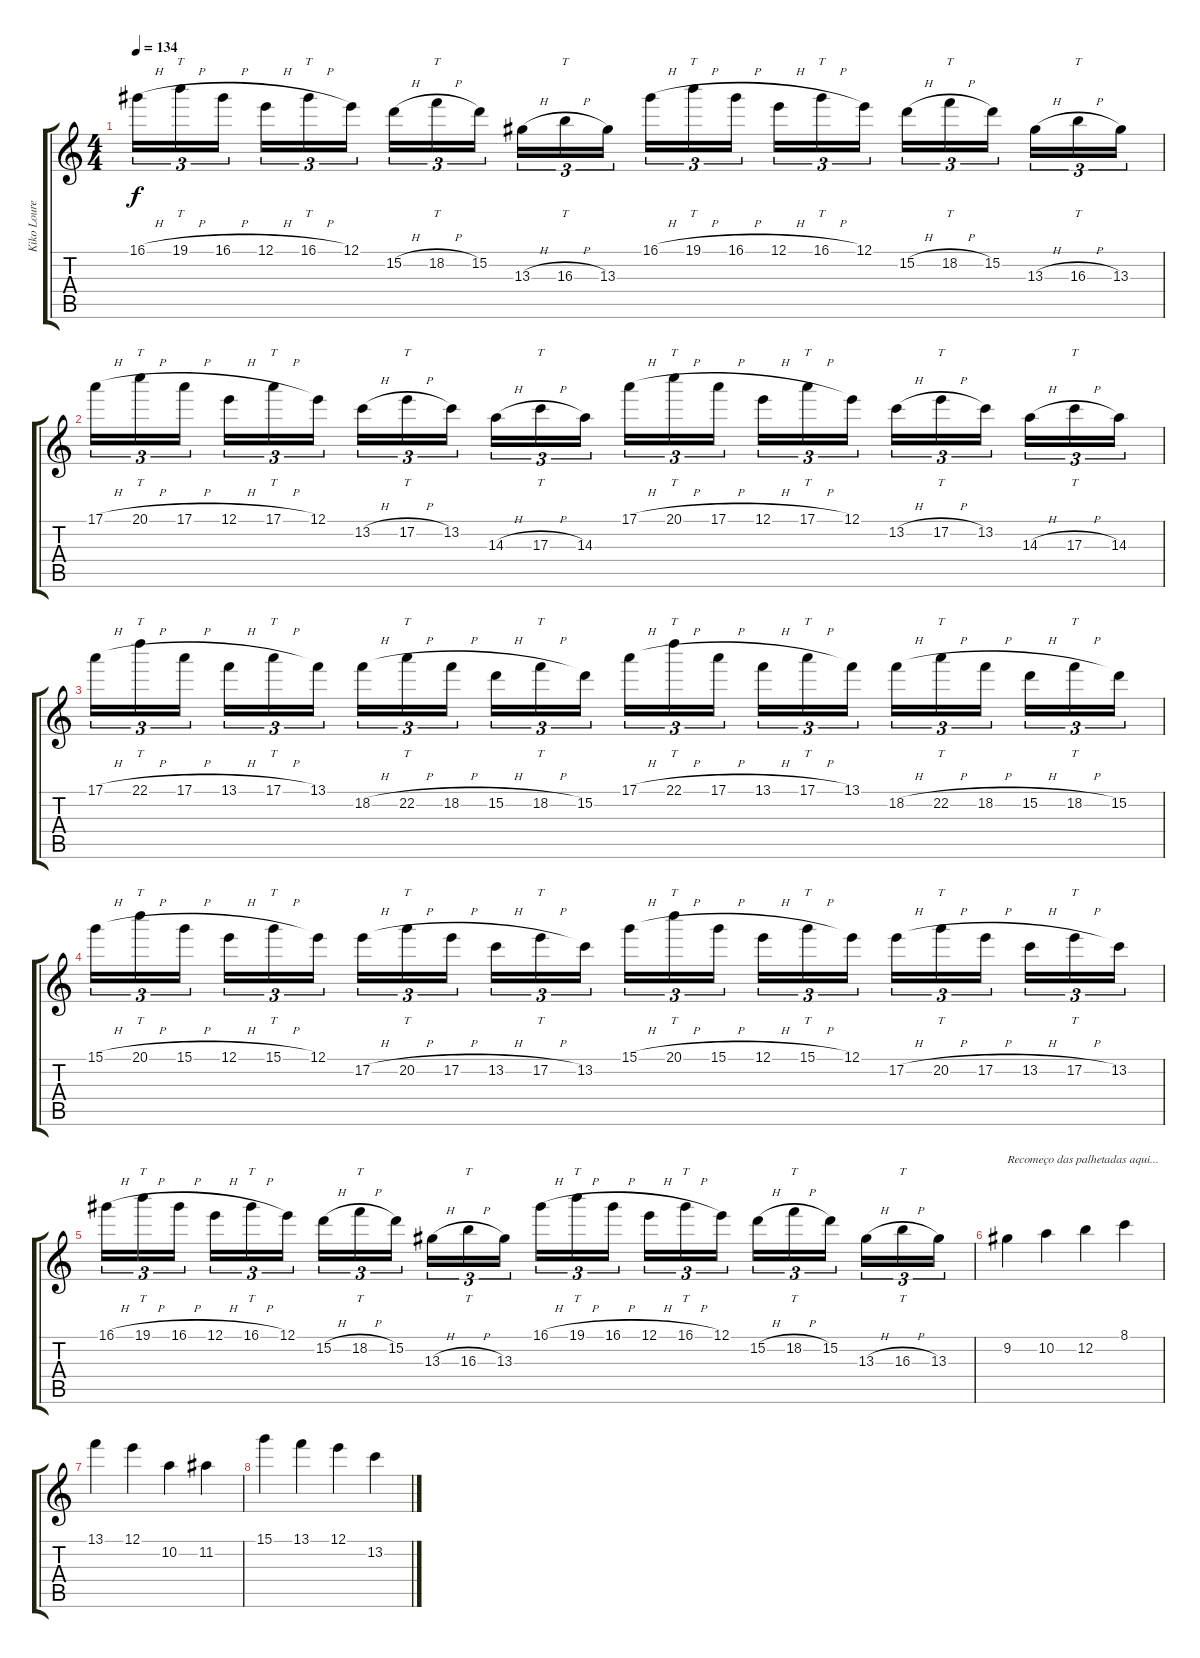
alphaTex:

\track ("Kiko Loureiro" "Kiko Loure") {instrument distortionguitar}
\staff {score tabs}
\tuning (E4 B3 G3 D3 A2 E2) {hide}
\ts (4 4)
\tempo 134
\clef g2
\ks c
16.1{h}.16{tu (3 2) dy f} 19.1{h}.16{tt tu (3 2)} 16.1{h}.16{tu (3 2)} 12.1{h}.16{tu (3 2)} 16.1{h}.16{tt tu (3 2)} 12.1.16{tu (3 2)} 15.2{h}.16{tu (3 2)} 18.2{h}.16{tt tu (3 2)} 15.2.16{tu (3 2)} 13.3{h}.16{tu (3 2)} 16.3{h}.16{tt tu (3 2)} 13.3.16{tu (3 2)} 16.1{h}.16{tu (3 2)} 19.1{h}.16{tt tu (3 2)} 16.1{h}.16{tu (3 2)} 12.1{h}.16{tu (3 2)} 16.1{h}.16{tt tu (3 2)} 12.1.16{tu (3 2)} 15.2{h}.16{tu (3 2)} 18.2{h}.16{tt tu (3 2)} 15.2.16{tu (3 2)} 13.3{h}.16{tu (3 2)} 16.3{h}.16{tt tu (3 2)} 13.3.16{tu (3 2)} |
17.1{h}.16{tu (3 2)} 20.1{h}.16{tt tu (3 2)} 17.1{h}.16{tu (3 2)} 12.1{h}.16{tu (3 2)} 17.1{h}.16{tt tu (3 2)} 12.1.16{tu (3 2)} 13.2{h}.16{tu (3 2)} 17.2{h}.16{tt tu (3 2)} 13.2.16{tu (3 2)} 14.3{h}.16{tu (3 2)} 17.3{h}.16{tt tu (3 2)} 14.3.16{tu (3 2)} 17.1{h}.16{tu (3 2)} 20.1{h}.16{tt tu (3 2)} 17.1{h}.16{tu (3 2)} 12.1{h}.16{tu (3 2)} 17.1{h}.16{tt tu (3 2)} 12.1.16{tu (3 2)} 13.2{h}.16{tu (3 2)} 17.2{h}.16{tt tu (3 2)} 13.2.16{tu (3 2)} 14.3{h}.16{tu (3 2)} 17.3{h}.16{tt tu (3 2)} 14.3.16{tu (3 2)} |
17.1{h}.16{tu (3 2)} 22.1{h}.16{tt tu (3 2)} 17.1{h}.16{tu (3 2)} 13.1{h}.16{tu (3 2)} 17.1{h}.16{tt tu (3 2)} 13.1.16{tu (3 2)} 18.2{h}.16{tu (3 2)} 22.2{h}.16{tt tu (3 2)} 18.2{h}.16{tu (3 2)} 15.2{h}.16{tu (3 2)} 18.2{h}.16{tt tu (3 2)} 15.2.16{tu (3 2)} 17.1{h}.16{tu (3 2)} 22.1{h}.16{tt tu (3 2)} 17.1{h}.16{tu (3 2)} 13.1{h}.16{tu (3 2)} 17.1{h}.16{tt tu (3 2)} 13.1.16{tu (3 2)} 18.2{h}.16{tu (3 2)} 22.2{h}.16{tt tu (3 2)} 18.2{h}.16{tu (3 2)} 15.2{h}.16{tu (3 2)} 18.2{h}.16{tt tu (3 2)} 15.2.16{tu (3 2)} |
15.1{h}.16{tu (3 2)} 20.1{h}.16{tt tu (3 2)} 15.1{h}.16{tu (3 2)} 12.1{h}.16{tu (3 2)} 15.1{h}.16{tt tu (3 2)} 12.1.16{tu (3 2)} 17.2{h}.16{tu (3 2)} 20.2{h}.16{tt tu (3 2)} 17.2{h}.16{tu (3 2)} 13.2{h}.16{tu (3 2)} 17.2{h}.16{tt tu (3 2)} 13.2.16{tu (3 2)} 15.1{h}.16{tu (3 2)} 20.1{h}.16{tt tu (3 2)} 15.1{h}.16{tu (3 2)} 12.1{h}.16{tu (3 2)} 15.1{h}.16{tt tu (3 2)} 12.1.16{tu (3 2)} 17.2{h}.16{tu (3 2)} 20.2{h}.16{tt tu (3 2)} 17.2{h}.16{tu (3 2)} 13.2{h}.16{tu (3 2)} 17.2{h}.16{tt tu (3 2)} 13.2.16{tu (3 2)} |
16.1{h}.16{tu (3 2)} 19.1{h}.16{tt tu (3 2)} 16.1{h}.16{tu (3 2)} 12.1{h}.16{tu (3 2)} 16.1{h}.16{tt tu (3 2)} 12.1.16{tu (3 2)} 15.2{h}.16{tu (3 2)} 18.2{h}.16{tt tu (3 2)} 15.2.16{tu (3 2)} 13.3{h}.16{tu (3 2)} 16.3{h}.16{tt tu (3 2)} 13.3.16{tu (3 2)} 16.1{h}.16{tu (3 2)} 19.1{h}.16{tt tu (3 2)} 16.1{h}.16{tu (3 2)} 12.1{h}.16{tu (3 2)} 16.1{h}.16{tt tu (3 2)} 12.1.16{tu (3 2)} 15.2{h}.16{tu (3 2)} 18.2{h}.16{tt tu (3 2)} 15.2.16{tu (3 2)} 13.3{h}.16{tu (3 2)} 16.3{h}.16{tt tu (3 2)} 13.3.16{tu (3 2)} |
9.2.4{txt "Recomeço das palhetadas aqui..."} 10.2.4 12.2.4 8.1.4 |
13.1.4 12.1.4 10.2.4 11.2.4 |
15.1.4 13.1.4 12.1.4 13.2.4
